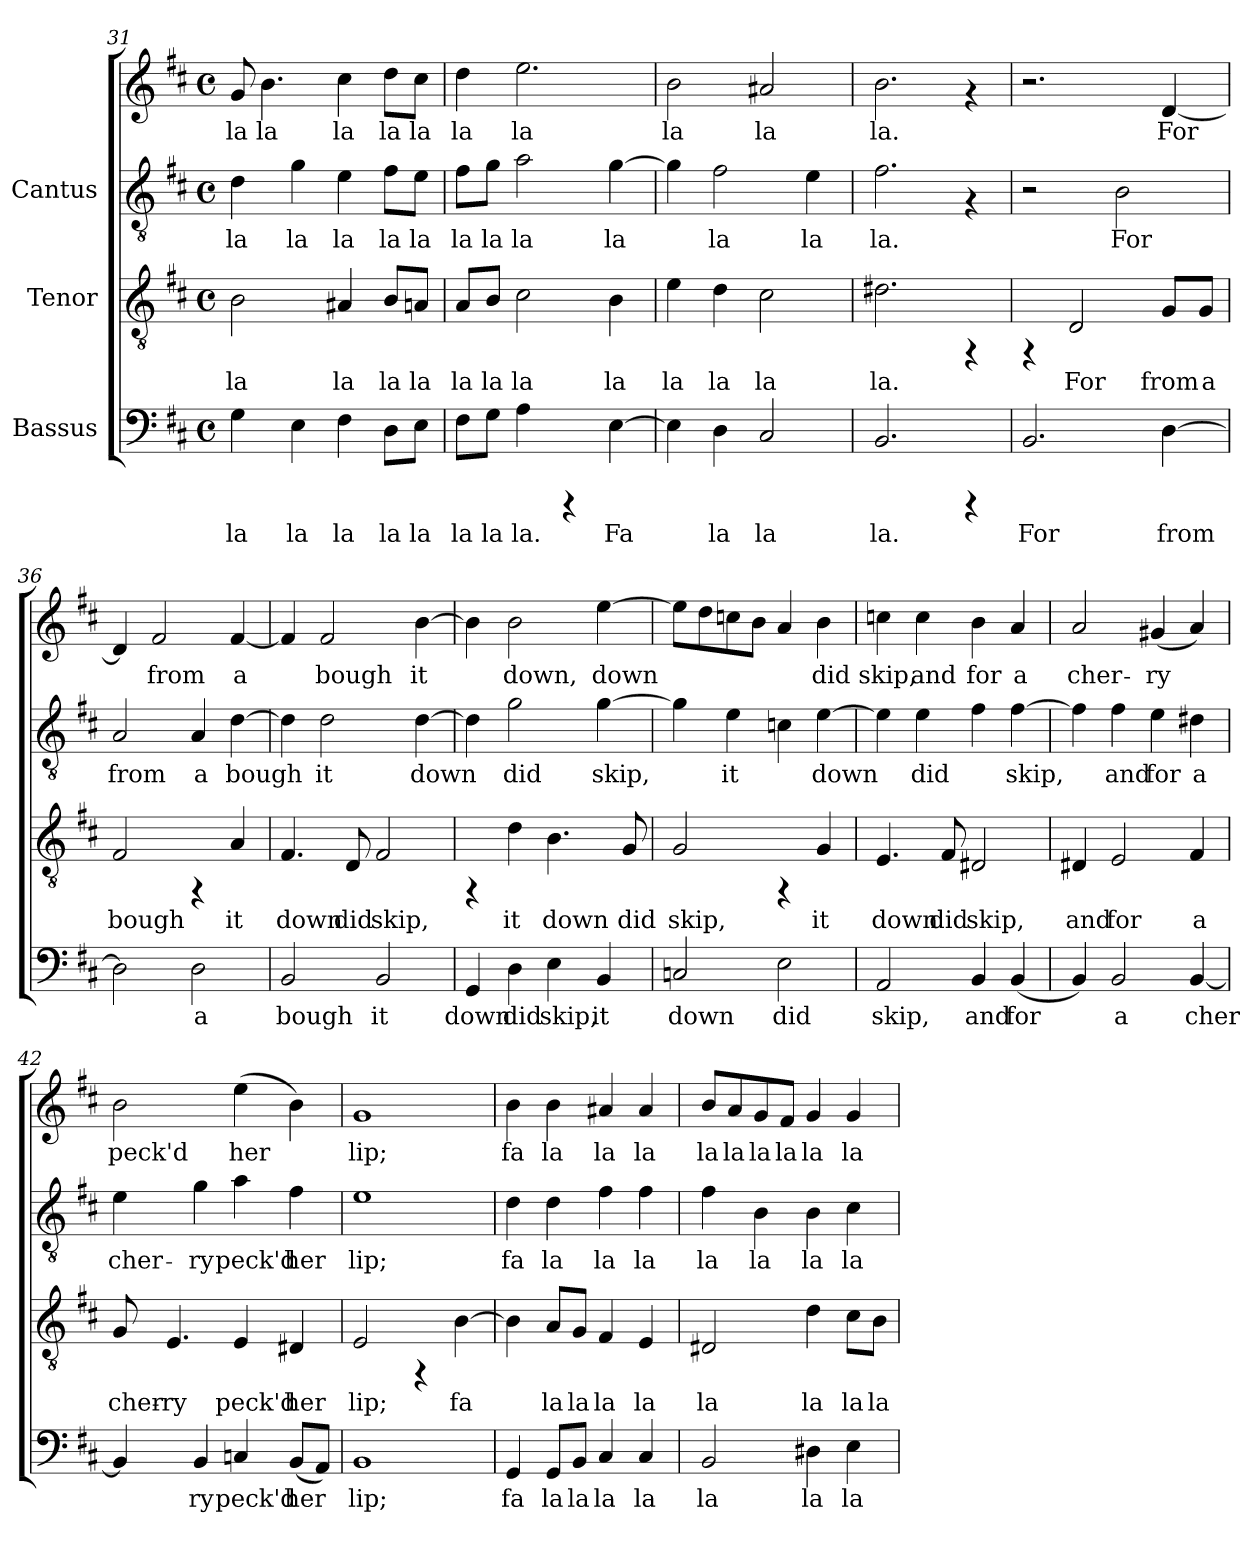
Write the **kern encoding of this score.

**kern	**text	**kern	**text	**kern	**text	**kern	**text
*part3	*part3	*part2	*part2	*part1	*part1	*part1	*part1
*staff4	*staff4	*staff3	*staff3	*staff2	*staff2	*staff1	*staff1
*I"Bassus	*	*I"Tenor	*	*I"Cantus	*	*	*
!!LO:PB:g=z
*clefF4	*	*clefGv2	*	*clefGv2	*	*clefG2	*
*k[f#c#]	*	*k[f#c#]	*	*k[f#c#]	*	*k[f#c#]	*
*D:	*	*D:	*	*D:	*	*D:	*
*M4/4	*	*M4/4	*	*M4/4	*	*M4/4	*
*met(c)	*	*met(c)	*	*met(c)	*	*met(c)	*
=31	=31	=31	=31	=31	=31	=31	=31
!	!LO:LY:b:cj	!	!LO:LY:b:cj	!	!LO:LY:b:cj	!	!LO:LY:b:cj
4G\	la	2B\	la	4d\	la	8g/	la
!	!	!	!	!	!	!	!LO:LY:b:cj
.	.	.	.	.	.	4.b\	la
!	!LO:LY:b:cj	!	!	!	!LO:LY:b:cj	!	!
4E\	la	.	.	4g\	la	.	.
!	!LO:LY:b:cj	!	!LO:LY:b:cj	!	!LO:LY:b:cj	!	!LO:LY:b:cj
4F#\	la	4A#X/	la	4e\	la	4cc#\	la
!	!LO:LY:b:cj	!	!LO:LY:b:cj	!	!LO:LY:b:cj	!	!LO:LY:b:cj
8D\L	la	8B/L	la	8f#\L	la	8dd\L	la
!	!LO:LY:b:cj	!	!LO:LY:b:cj	!	!LO:LY:b:cj	!	!LO:LY:b:cj
8E\J	la	8An/J	la	8e\J	la	8cc#\J	la
=32	=32	=32	=32	=32	=32	=32	=32
!	!LO:LY:b:cj	!	!LO:LY:b:cj	!	!LO:LY:b:cj	!	!LO:LY:b:cj
8F#\L	la	8A/L	la	8f#\L	la	4dd\	la
!	!LO:LY:b:cj	!	!LO:LY:b:cj	!	!LO:LY:b:cj	!	!
8G\J	la	8B/J	la	8g\J	la	.	.
!	!LO:LY:b:cj	!	!LO:LY:b:cj	!	!LO:LY:b:cj	!	!LO:LY:b:cj
4A\	la.	2c#\	la	2a\	la	2.ee\	la
4rCCC	.	.	.	.	.	.	.
!	!LO:LY:b:cj	!	!LO:LY:b:cj	!	!LO:LY:b:cj	!	!
[>4E\	Fa	4B\	la	[>4g\	la	.	.
=33	=33	=33	=33	=33	=33	=33	=33
!	!LO:LY:b:cj	!	!LO:LY:b:cj	!	!LO:LY:b:cj	!	!LO:LY:b:cj
4E\]	.	4e\	la	4g\]	.	2b\	la
!	!LO:LY:b:cj	!	!LO:LY:b:cj	!	!LO:LY:b:cj	!	!
4D\	la	4d\	la	2f#\	la	.	.
!	!LO:LY:b:cj	!	!LO:LY:b:cj	!	!	!	!LO:LY:b:cj
2C#/	la	2c#\	la	.	.	2a#X/	la
!	!	!	!	!	!LO:LY:b:cj	!	!
.	.	.	.	4e\	la	.	.
=34	=34	=34	=34	=34	=34	=34	=34
!	!LO:LY:b:cj	!	!LO:LY:b:cj	!	!LO:LY:b:cj	!	!LO:LY:b:cj
2.BB/	la.	2.d#X\	la.	2.f#\	la.	2.b\	la.
4rCCC	.	4rFF	.	4rF	.	4rf	.
=35	=35	=35	=35	=35	=35	=35	=35
!	!LO:LY:b:cj	!	!	!	!	!	!
2.BB/	For	4rFF	.	2r	.	2.r	.
!	!	!	!LO:LY:b:cj	!	!	!	!
.	.	2D/	For	.	.	.	.
!	!	!	!	!	!LO:LY:b:cj	!	!
.	.	.	.	2B\	For	.	.
!	!LO:LY:b:cj	!	!LO:LY:b:cj	!	!	!	!LO:LY:b:cj
[>4D\	from	8G/L	from	.	.	[<4d/	For
!	!	!	!LO:LY:b:cj	!	!	!	!
.	.	8G/J	a	.	.	.	.
!!LO:LB:g=z
=36	=36	=36	=36	=36	=36	=36	=36
!	!LO:LY:b:cj	!	!LO:LY:b:cj	!	!LO:LY:b:cj	!	!LO:LY:b:cj
2D\]	.	2F#/	bough	2A/	from	4d/]	.
!	!	!	!	!	!	!	!LO:LY:b:cj
.	.	.	.	.	.	2f#/	from
!	!LO:LY:b:cj	!	!	!	!LO:LY:b:cj	!	!
2D\	a	4rFF	.	4A/	a	.	.
!	!	!	!LO:LY:b:cj	!	!LO:LY:b:cj	!	!LO:LY:b:cj
.	.	4A/	it	[>4d\	bough	[<4f#/	a
=37	=37	=37	=37	=37	=37	=37	=37
!	!LO:LY:b:cj	!	!LO:LY:b:cj	!	!LO:LY:b:cj	!	!LO:LY:b:cj
2BB/	bough	4.F#/	down	4d\]	.	4f#/]	.
!	!	!	!	!	!LO:LY:b:cj	!	!LO:LY:b:cj
.	.	.	.	2d\	it	2f#/	bough
!	!	!	!LO:LY:b:cj	!	!	!	!
.	.	8D/	did	.	.	.	.
!	!LO:LY:b:cj	!	!LO:LY:b:cj	!	!	!	!
2BB/	it	2F#/	skip,	.	.	.	.
!	!	!	!	!	!LO:LY:b:cj	!	!LO:LY:b:cj
.	.	.	.	[>4d\	down	[>4b\	it
=38	=38	=38	=38	=38	=38	=38	=38
!	!LO:LY:b:cj	!	!	!	!LO:LY:b:cj	!	!LO:LY:b:cj
4GG/	down	4rFF	.	4d\]	.	4b\]	.
!	!LO:LY:b:cj	!	!LO:LY:b:cj	!	!LO:LY:b:cj	!	!LO:LY:b:cj
4D\	did	4d\	it	2g\	did	2b\	down,
!	!LO:LY:b:cj	!	!LO:LY:b:cj	!	!	!	!
4E\	skip,	4.B\	down	.	.	.	.
!	!LO:LY:b:cj	!	!	!	!LO:LY:b:cj	!	!LO:LY:b:cj
4BB/	it	.	.	[>4g\	skip,	[>4ee\	down
!	!	!	!LO:LY:b:cj	!	!	!	!
.	.	8G/	did	.	.	.	.
=39	=39	=39	=39	=39	=39	=39	=39
!	!LO:LY:b:cj	!	!LO:LY:b:cj	!	!LO:LY:b:cj	!	!LO:LY:b:cj
2Cn/	down	2G/	skip,	4g\]	.	8ee\L]	.
!	!	!	!	!	!	!	!LO:LY:b:cj
.	.	.	.	.	.	8dd\	.
!	!	!	!	!	!LO:LY:b:cj	!	!LO:LY:b:cj
.	.	.	.	4e\	it	8ccn\	.
!	!	!	!	!	!	!	!LO:LY:b:cj
.	.	.	.	.	.	8b\J	.
!	!LO:LY:b:cj	!	!	!	!LO:LY:b:cj	!	!LO:LY:b:cj
2E\	did	4rFF	.	4cn\	.	4a/	.
!	!	!	!LO:LY:b:cj	!	!LO:LY:b:cj	!	!LO:LY:b:cj
.	.	4G/	it	[>4e\	down	4b\	did
!!LO:LB:g=z
=40	=40	=40	=40	=40	=40	=40	=40
!	!LO:LY:b:cj	!	!LO:LY:b:cj	!	!LO:LY:b:cj	!	!LO:LY:b:cj
2AA/	skip,	4.E/	down	4e\]	.	4ccn\	skip,
!	!	!	!	!	!LO:LY:b:cj	!	!LO:LY:b:cj
.	.	.	.	4e\	did	4cc\	and
!	!	!	!LO:LY:b:cj	!	!	!	!
.	.	8F#/	did	.	.	.	.
!	!LO:LY:b:cj	!	!LO:LY:b:cj	!	!LO:LY:b:cj	!	!LO:LY:b:cj
4BB/	and	2D#X/	skip,	4f#\	.	4b\	for
!	!LO:LY:b:cj	!	!	!	!LO:LY:b:cj	!	!LO:LY:b:cj
(<4BB/	for	.	.	[>4f#\	skip,	4a/	a
=41	=41	=41	=41	=41	=41	=41	=41
!	!LO:LY:b:cj	!	!LO:LY:b:cj	!	!LO:LY:b:cj	!	!LO:LY:b:cj
4BB/)	.	4D#X/	and	4f#\]	.	2a/	cher-
!	!LO:LY:b:cj	!	!LO:LY:b:cj	!	!LO:LY:b:cj	!	!
2BB/	a	2E/	for	4f#\	and	.	.
!	!	!	!	!	!LO:LY:b:cj	!	!LO:LY:b:cj
.	.	.	.	4e\	for	(<4g#X/	-ry
!	!LO:LY:b:cj	!	!LO:LY:b:cj	!	!LO:LY:b:cj	!	!LO:LY:b:cj
[<4BB/	cher-	4F#/	a	4d#X\	a	4a/)	.
=42	=42	=42	=42	=42	=42	=42	=42
!	!LO:LY:b:cj	!	!LO:LY:b:cj	!	!LO:LY:b:cj	!	!LO:LY:b:cj
4BB/]	-	8G/	cher-	4e\	cher-	2b\	peck'd
!	!	!	!LO:LY:b:cj	!	!	!	!
.	.	4.E/	-ry	.	.	.	.
!	!LO:LY:b:cj	!	!	!	!LO:LY:b:cj	!	!
4BB/	ry	.	.	4g\	-ry	.	.
!	!LO:LY:b:cj	!	!LO:LY:b:cj	!	!LO:LY:b:cj	!	!LO:LY:b:cj
4Cn/	peck'd	4E/	peck'd	4a\	peck'd	(>4ee\	her
!	!LO:LY:b:cj	!	!LO:LY:b:cj	!	!LO:LY:b:cj	!	!LO:LY:b:cj
(<8BB/L	her	4D#X/	her	4f#\	her	4b\)	.
!	!LO:LY:b:cj	!	!	!	!	!	!
8AA/J)	.	.	.	.	.	.	.
=43	=43	=43	=43	=43	=43	=43	=43
!	!LO:LY:b:cj	!	!LO:LY:b:cj	!	!LO:LY:b:cj	!	!LO:LY:b:cj
1BB	lip;	2E/	lip;	1e	lip;	1g	lip;
.	.	4rFF	.	.	.	.	.
!	!	!	!LO:LY:b:cj	!	!	!	!
.	.	[>4B\	fa	.	.	.	.
!!LO:LB:g=z
=44	=44	=44	=44	=44	=44	=44	=44
!	!LO:LY:b:cj	!	!LO:LY:b:cj	!	!LO:LY:b:cj	!	!LO:LY:b:cj
4GG/	fa	4B\]	.	4d\	fa	4b\	fa
!	!LO:LY:b:cj	!	!LO:LY:b:cj	!	!LO:LY:b:cj	!	!LO:LY:b:cj
8GG/L	la	8A/L	la	4d\	la	4b\	la
!	!LO:LY:b:cj	!	!LO:LY:b:cj	!	!	!	!
8BB/J	la	8G/J	la	.	.	.	.
!	!LO:LY:b:cj	!	!LO:LY:b:cj	!	!LO:LY:b:cj	!	!LO:LY:b:cj
4C#/	la	4F#/	la	4f#\	la	4a#X/	la
!	!LO:LY:b:cj	!	!LO:LY:b:cj	!	!LO:LY:b:cj	!	!LO:LY:b:cj
4C#/	la	4E/	la	4f#\	la	4a#/	la
=45	=45	=45	=45	=45	=45	=45	=45
!	!LO:LY:b:cj	!	!LO:LY:b:cj	!	!LO:LY:b:cj	!	!LO:LY:b:cj
2BB/	la	2D#X/	la	4f#\	la	8b/L	la
!	!	!	!	!	!	!	!LO:LY:b:cj
.	.	.	.	.	.	8a/	la
!	!	!	!	!	!LO:LY:b:cj	!	!LO:LY:b:cj
.	.	.	.	4B\	la	8g/	la
!	!	!	!	!	!	!	!LO:LY:b:cj
.	.	.	.	.	.	8f#/J	la
!	!LO:LY:b:cj	!	!LO:LY:b:cj	!	!LO:LY:b:cj	!	!LO:LY:b:cj
4D#X\	la	4d\	la	4B\	la	4g/	la
!	!LO:LY:b:cj	!	!LO:LY:b:cj	!	!LO:LY:b:cj	!	!LO:LY:b:cj
4E\	la	8c#\L	la	4c#\	la	4g/	la
!	!	!	!LO:LY:b:cj	!	!	!	!
.	.	8B\J	la	.	.	.	.
=	=	=	=	=	=	=	=
*-	*-	*-	*-	*-	*-	*-	*-
